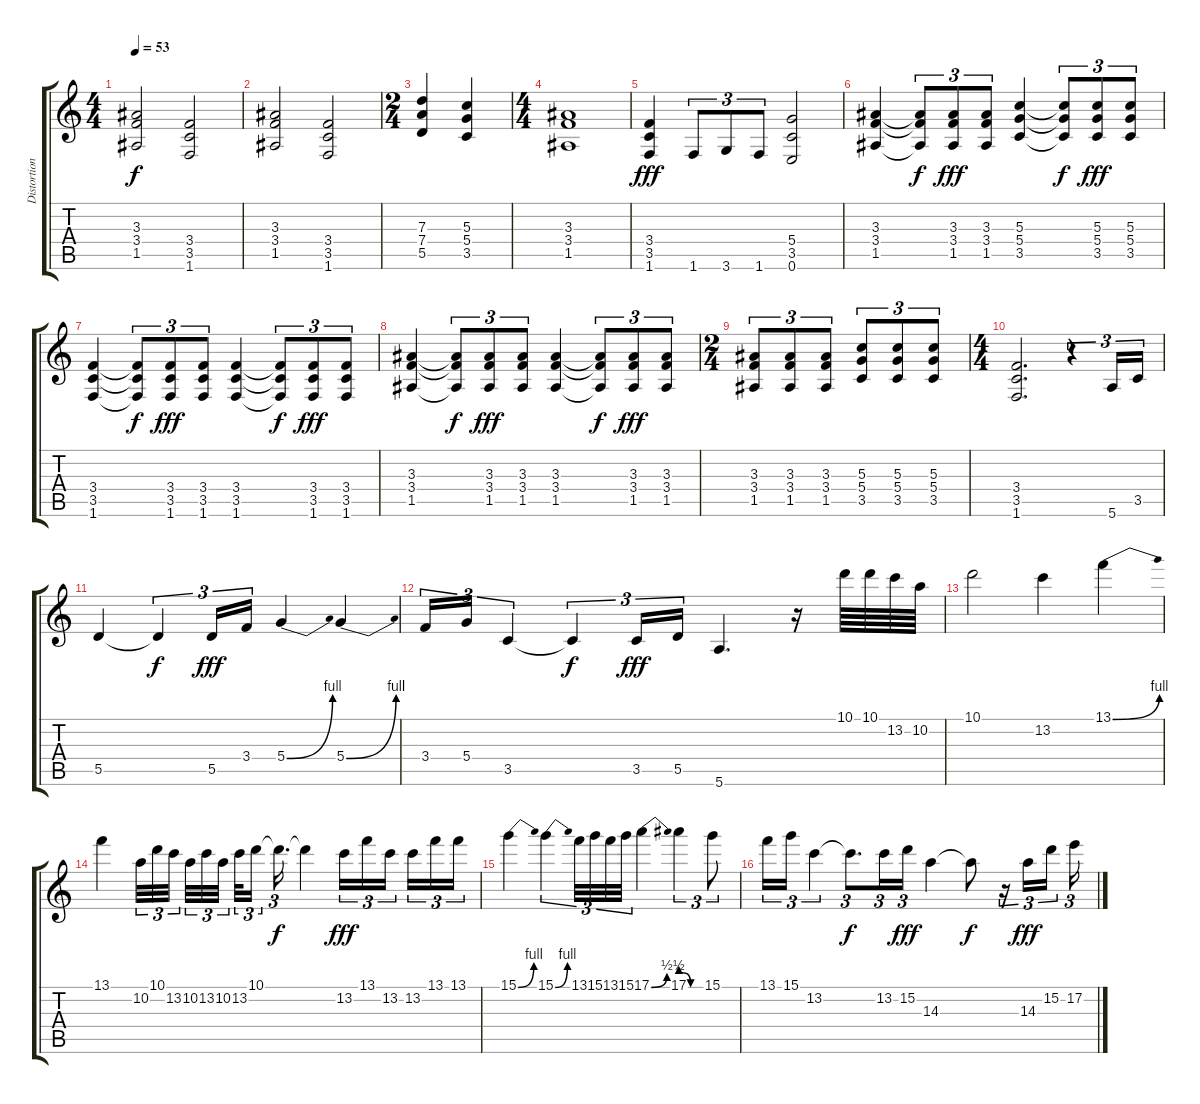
\track ("Distortion Guitar" "Distortion") {instrument distortionguitar}
\staff {score tabs}
\tuning (E4 B3 G3 D3 A2 E2) {hide}
\ts (4 4)
\tempo 53
\clef g2
\ks c
(3.3 3.4 1.5).2{dy f} (3.4 3.5 1.6).2 |
(3.3 3.4 1.5).2 (3.4 3.5 1.6).2 |
\ts (2 4)
(7.3 7.4 5.5).4 (5.3 5.4 3.5).4 |
\ts (4 4)
(3.3 3.4 1.5).1 |
(3.4 3.5 1.6).4{dy fff} 1.6.8{tu (3 2)} 3.6.8{tu (3 2)} 1.6.8{tu (3 2)} (5.4 3.5 0.6).2 |
(3.3 3.4 1.5).4 (3.3{t} 3.4{t} 1.5{t}).8{tu (3 2) dy f} (3.3 3.4 1.5).8{tu (3 2) dy fff} (3.3 3.4 1.5).8{tu (3 2)} (5.3 5.4 3.5).4 (5.3{t} 5.4{t} 3.5{t}).8{tu (3 2) dy f} (5.3 5.4 3.5).8{tu (3 2) dy fff} (5.3 5.4 3.5).8{tu (3 2)} |
(3.4 3.5 1.6).4 (3.4{t} 3.5{t} 1.6{t}).8{tu (3 2) dy f} (3.4 3.5 1.6).8{tu (3 2) dy fff} (3.4 3.5 1.6).8{tu (3 2)} (3.4 3.5 1.6).4 (3.4{t} 3.5{t} 1.6{t}).8{tu (3 2) dy f} (3.4 3.5 1.6).8{tu (3 2) dy fff} (3.4 3.5 1.6).8{tu (3 2)} |
(3.3 3.4 1.5).4 (3.3{t} 3.4{t} 1.5{t}).8{tu (3 2) dy f} (3.3 3.4 1.5).8{tu (3 2) dy fff} (3.3 3.4 1.5).8{tu (3 2)} (3.3 3.4 1.5).4 (3.3{t} 3.4{t} 1.5{t}).8{tu (3 2) dy f} (3.3 3.4 1.5).8{tu (3 2) dy fff} (3.3 3.4 1.5).8{tu (3 2)} |
\ts (2 4)
(3.3 3.4 1.5).8{tu (3 2) instrument distortionguitar} (3.3 3.4 1.5).8{tu (3 2)} (3.3 3.4 1.5).8{tu (3 2)} (5.3 5.4 3.5).8{tu (3 2)} (5.3 5.4 3.5).8{tu (3 2)} (5.3 5.4 3.5).8{tu (3 2)} |
\ts (4 4)
(3.4 3.5 1.6).2{d} r.4{tu (3 2) volume 16 instrument distortionguitar} 5.6.16{tu (3 2)} 3.5.16{tu (3 2)} |
5.5.4 5.5{t}.4{tu (3 2) dy f} 5.5.16{tu (3 2) dy fff} 3.4.16{tu (3 2)} 5.4{be (bend 0 0 60 4)}.4 5.4{be (bend 0 0 60 4)}.4 |
3.4.16{tu (3 2)} 5.4.16{tu (3 2)} 3.5.4{tu (3 2)} 3.5{t}.4{tu (3 2) dy f} 3.5.16{tu (3 2) dy fff} 5.5.16{tu (3 2)} 5.6.4{d} r.16 10.1.64 10.1.64 13.2.64 10.2.64 |
10.1.2 13.2.4 13.1{be (bend 0 0 60 4)}.4 |
13.1.4 10.2.32{tu (3 2)} 10.1.32{tu (3 2)} 13.2.32{tu (3 2) beam splitsecondary} 10.2.32{tu (3 2)} 13.2.32{tu (3 2)} 10.2.32{tu (3 2) beam splitsecondary} 13.2.32{tu (3 2)} 10.1.16{tu (3 2) beam splitsecondary} 10.1{t}.16{d tu (3 2) dy f} 10.1{t}.4 13.2.16{tu (3 2) dy fff} 13.1.16{tu (3 2)} 13.2.16{tu (3 2) beam splitsecondary} 13.2.16{tu (3 2)} 13.1.16{tu (3 2)} 13.1.16{tu (3 2)} |
15.1{be (bend 0 0 60 4)}.4 15.1{be (bend 0 0 60 4)}.4{tu (3 2)} 13.1.32{tu (3 2)} 15.1.32{tu (3 2)} 13.1.32{tu (3 2)} 15.1.32{tu (3 2)} 17.1{be (bend 0 0 60 2)}.4 17.1{be (custom 0 2 3 2 30 0 60 0)}.4{tu (3 2)} 15.1.8{tu (3 2)} |
13.1.16{tu (3 2)} 15.1.16{tu (3 2)} 13.2.4{tu (3 2)} 13.2{t}.8{d tu (3 2) dy f} 13.2.16{tu (3 2)} 15.2.16{tu (3 2) dy fff} 14.3.4 14.3{t}.8{dy f} r.16{tu (3 2)} 14.3.16{tu (3 2) dy fff} 15.2.16{tu (3 2) beam splitsecondary} 17.2.16{tu (3 2)}
